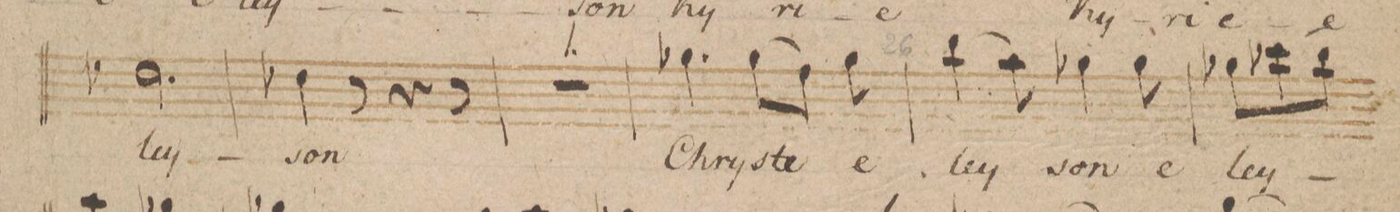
**kern	**text	**dynam
*I"Alto.	*	*
*clefC3	*	*
*k[b-]	*	*
*M6/8	*	*
*2\right	*	*
2.e-X\	-ley-	.
=27	=27	=27
4e-X\	-son	.
8r	.	.
4r	.	.
8r	.	.
=28	=28	=28
2.r	.	.
=29	=29	=29
4.a-X\	Chry-	.
(8a-\L	-ste	.
8g\J)	.	.
8a-\	e-	.
=30	=30	=30
(4cc\	-ley-	.
8b-\)	.	.
4a-X\	-son	.
8a-\	e-	.
=31	=31	=31
8a-X\L	-ley-	.
8dd-X\	.	.
8cc\J	.	.
*-	*-	*-
